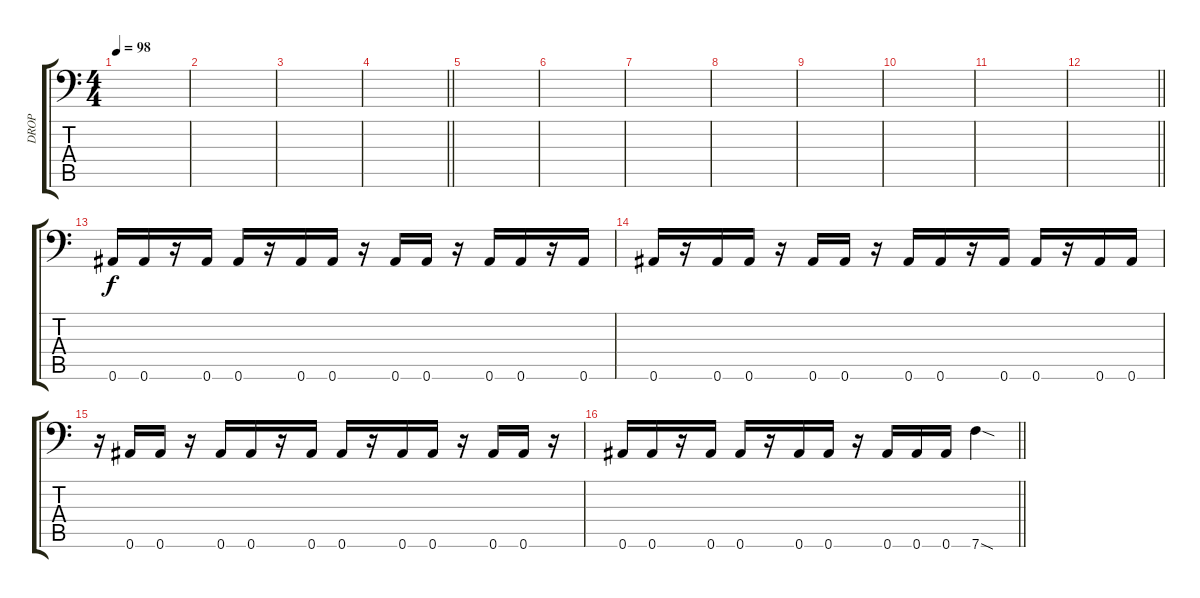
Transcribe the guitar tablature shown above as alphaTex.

\track ("DROP" "DROP") {instrument distortionguitar}
\staff {score tabs}
\tuning (C4 G3 Eb3 Bb2 F2 Bb1) {hide}
\ts (4 4)
\tempo 98
\clef f4
\ks c
|
|
|
\barLineRight lightlight
|
|
|
|
|
|
|
|
\barLineRight lightlight
|
0.6.16 0.6.16 r.16 0.6.16 0.6.16 r.16 0.6.16 0.6.16 r.16 0.6.16 0.6.16 r.16 0.6.16 0.6.16 r.16 0.6.16 |
0.6.16 r.16 0.6.16 0.6.16 r.16 0.6.16 0.6.16 r.16 0.6.16 0.6.16 r.16 0.6.16 0.6.16 r.16 0.6.16 0.6.16 |
r.16 0.6.16 0.6.16 r.16 0.6.16 0.6.16 r.16 0.6.16 0.6.16 r.16 0.6.16 0.6.16 r.16 0.6.16 0.6.16 r.16 |
\barLineRight lightlight
0.6.16 0.6.16 r.16 0.6.16 0.6.16 r.16 0.6.16 0.6.16 r.16 0.6.16 0.6.16 0.6.16 7.6{sod}.4
